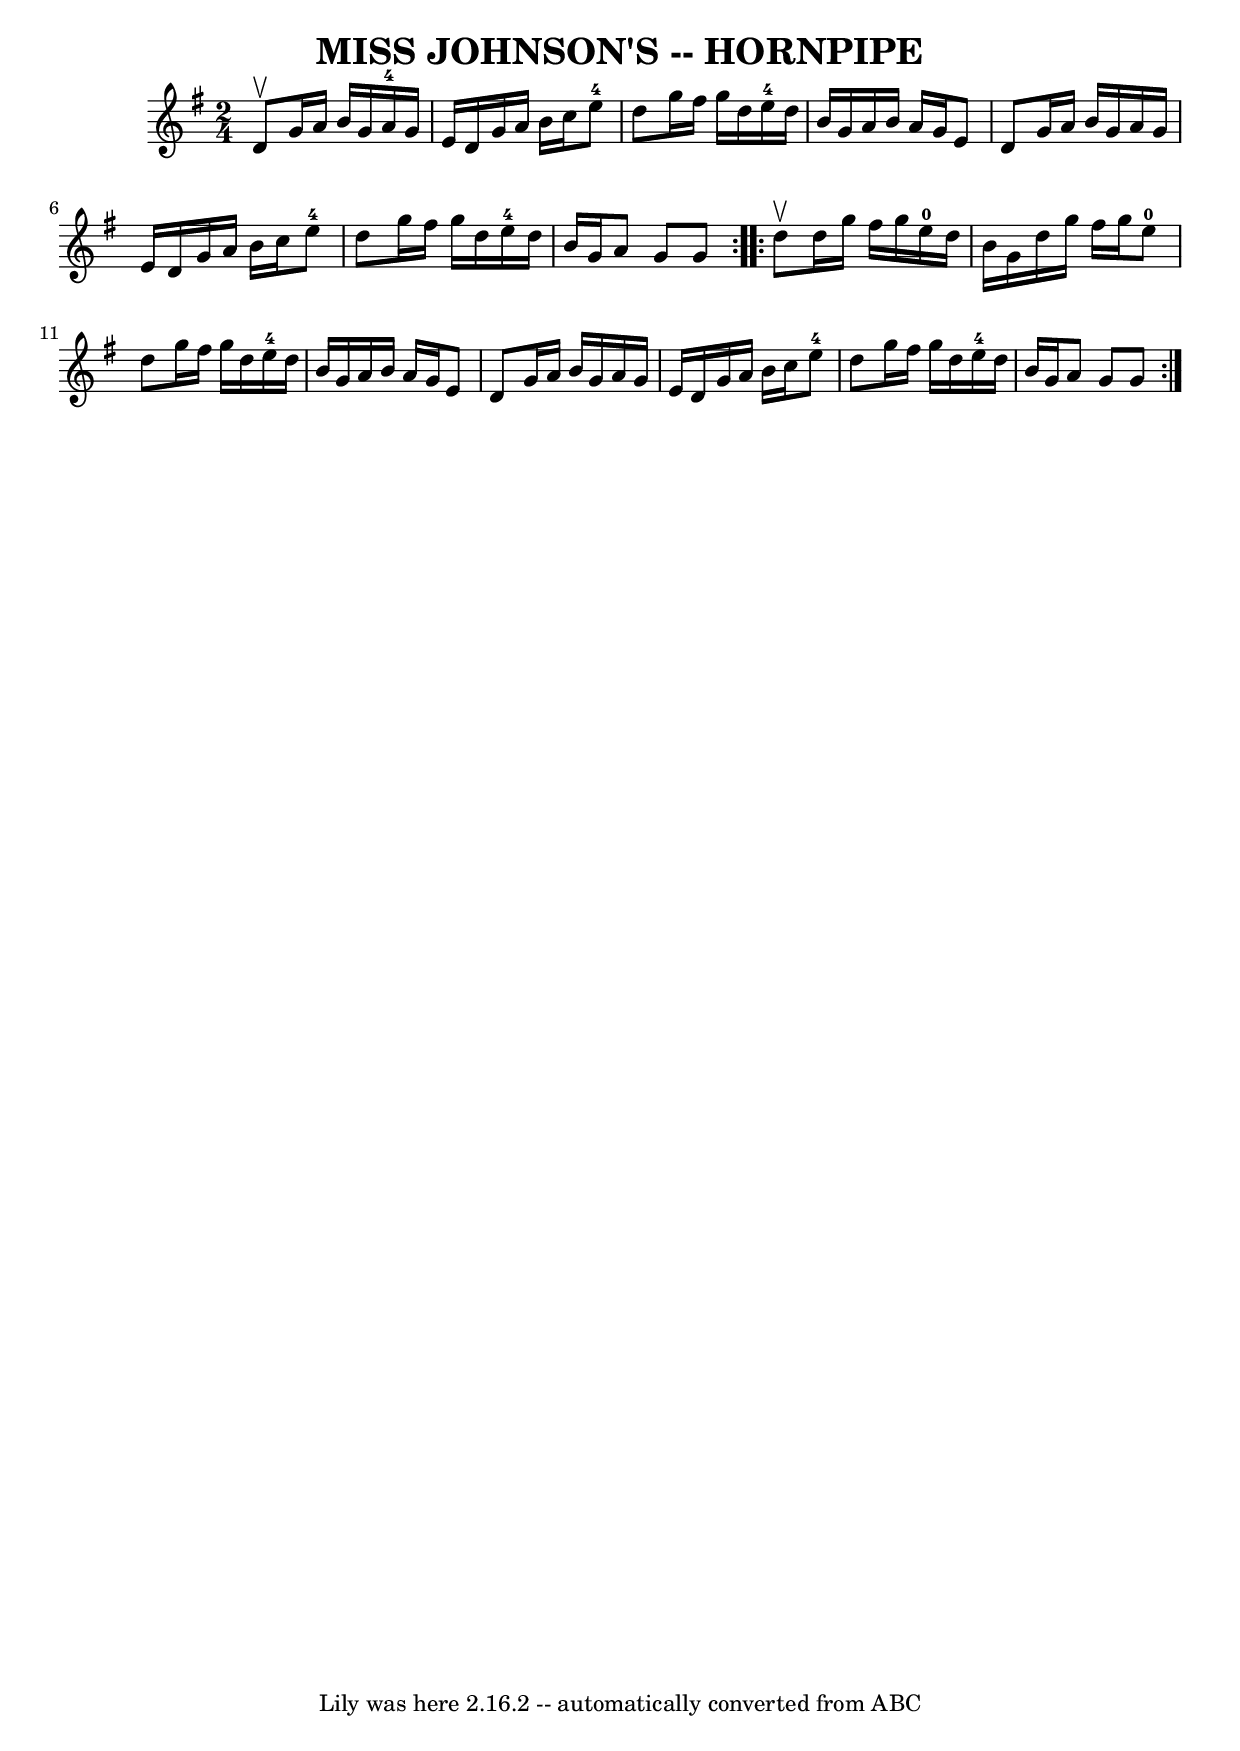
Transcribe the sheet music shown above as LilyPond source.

\version "2.16.2"
\include "Mammoth.ily"
\header {
  %% book = "Ryan's Mammoth Collection of Fiddle Tunes"
  crossRefNumber = "1"
  footnotes = ""
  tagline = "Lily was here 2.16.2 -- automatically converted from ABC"
  title = "MISS JOHNSON'S -- HORNPIPE"

}
voicedefault =  {



  \repeat volta 2 {

    \time 2/4 
    \key g \major
    d'8^\upbow       |
    g'16 a'16 b'16    
    g'16 a'16-4 g'16 e'16 d'16    |
    g'16 a'16 b'16   
    c''16 e''8-4 d''8    |
    g''16 fis''16 g''16 d''16   
    e''16-4 d''16 b'16 g'16    |
    a'16 b'16 a'16    
    g'16 e'8 d'8    |
    |
    g'16 a'16 b'16 g'16    
    a'16 g'16 e'16 d'16    |
    g'16 a'16 b'16 c''16      
    e''8-4 d''8    |
    g''16 fis''16 g''16 d''16 e''16 -4 d''16 b'16 g'16    |
    a'8 g'8 g'8    
  }     

  \repeat volta 2 {
    d''8^\upbow       |
    d''16 g''16 fis''16    
    g''16 e''16-0 d''16 b'16 g'16    |
    d''16 g''16    
    fis''16 g''16 e''8-0 d''8    |
    g''16 fis''16 g''16  
    d''16 e''16-4 d''16 b'16 g'16    |
    a'16 b'16    
    a'16 g'16 e'8 d'8    |
    |
    g'16 a'16 b'16    
    g'16 a'16 g'16 e'16 d'16    |
    g'16 a'16 b'16    
    c''16 e''8-4 d''8    |
    g''16 fis''16 g''16 d''16    
    e''16-4 d''16 b'16 g'16    |
    a'8 g'8 g'8    
  }   

}

\score{
  <<

    \context Staff="default"
    {
      \voicedefault 
      
    }

  >>
  \layout {
    
  }
  \midi {
  }

}
